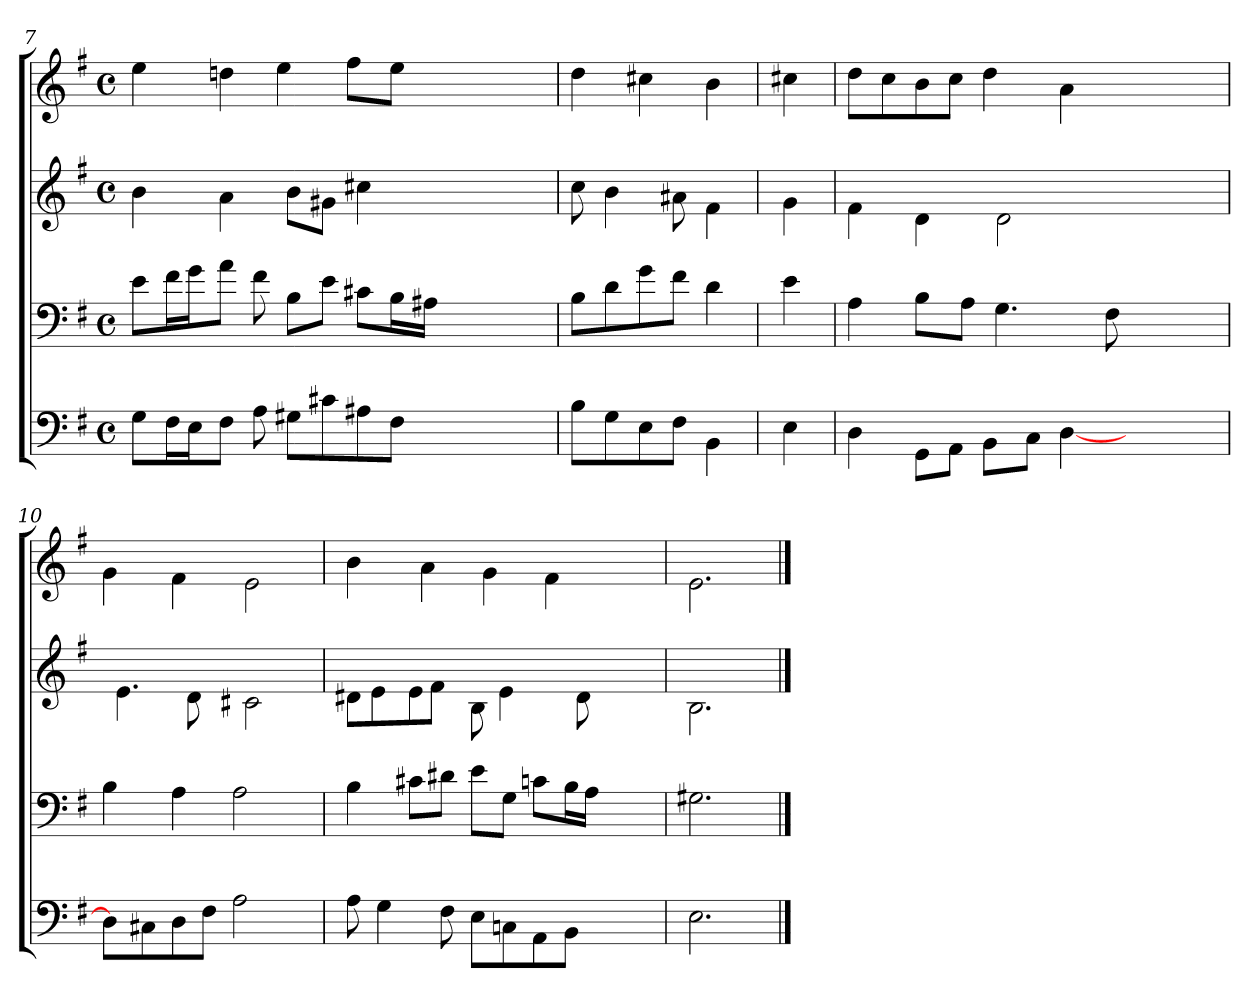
**kern	**text	**kern	**text	**kern	**text	**kern	**text
*part4	*part4	*part3	*part3	*part2	*part2	*part1	*part1
*staff4	*staff4	*staff3	*staff3	*staff2	*staff2	*staff1	*staff1
*clefF4	*	*clefF4	*	*clefG2	*	*clefG2	*
*k[f#]	*	*k[f#]	*	*k[f#]	*	*k[f#]	*
*G:	*	*G:	*	*G:	*	*e:	*
*M4/4	*	*M4/4	*	*M4/4	*	*M4/4	*
*met(c)	*	*met(c)	*	*met(c)	*	*met(c)	*
=7	=7	=7	=7	=7	=7	=7	=7
*^	*	*	*	*	*	*	*
*	*	*	*^	*	*	*	*	*
*	*	*	*	*	*	*^	*	*	*
*	*	*	*	*	*	*	*	*	*^	*
8GJyy	8G\L	.	8eJyy	8e\L	.	8byy	4b\	.	8eeyy	4ee\	.
16F#JLyy	16F#\L	.	16f#JLyy	16f#\L	.	16f#yy	.	4	16eeyy	.	.
16EJJyy	16E\J	.	16gJJyy	16g\J	.	16f#yy	.	3	16eeyy	.	.
8F#Jyy	8F#\J	.	8aJyy	8a\J	.	8ayy	4a\	.	8ryy	4ddn\	.
8Ayy	8A\	.	8f#yy	8f#\	.	8ayy	.	3	8ddyy	.	=4
8G#Jyy	8G#X\L	.	8BJyy	8B\L	.	8bJyy	8b\L	.	8ddyy	4ee\	.
8c#Jyy	8c#X\	.	8eJyy	8e\J	.	8g#Jyy	8g#X\J	.	8ryy	.	.
8A#Jyy	8A#X\	.	8c#Jyy	8c#X\L	.	8cc#yy	4cc#X\	.	8eeyy	8ff#\L	.
16F#Jyy	8F#\J	.	16BJLyy	16B\L	.	16Byy	.	9	8eeyy	8ee\J	.
16F#yy	.	.	16A#JJyy	16A#X\JJ	.	16Byy	.	10	.	.	.
16ryy	4ryy	.	4ryy	4ryy	.	4ryy	4ryy	.	8ff#Jyy	4ryy	↗4
4ryy	.	.	.	.	.	.	.	.	.	.	.
.	.	.	.	.	.	.	.	.	16eeyy	.	.
.	.	.	.	.	.	.	.	.	16eeJyy	.	3
.	16ryy	.	16ryy	16ryy	.	16ryy	16ryy	.	16ryy	16ryy	.
=8	=8	=8	=8	=8	=8	=8	=8	=8	=8	=8	=8
8BJyy	8B\L	.	8BJyy	8B\L	.	8ccyy	8cc\	.	8ddyy	4dd\	.
8GJyy	8G\	.	8dJyy	8d\	.	8byy	4b\	.	8ddyy	.	3
8EJyy	8E\	.	8gJyy	8g\	.	8byy	.	3	8cc#yy	4cc#X\	.
8F#Jyy	8F#\J	.	8f#Jyy	8f#\J	.	8a#yy	8a#X\	.	8cc#yy	.	3
4BByy	4BB\	.	4dyy	4d\	.	4f#yy	4f#\	.	4byy	4b\	.
=8a	=8a	=8a	=8a	=8a	=8a	=8a	=8a	=8a	=8a	=8a	=8a
4Eyy	4E\	.	4eyy	4e\	.	4gyy	4g\	.	4cc#yy	4cc#X\	.
=9	=9	=9	=9	=9	=9	=9	=9	=9	=9	=9	=9
8Dyy	4D\	.	8Ayy	4A\	.	8f#yy	4f#\	.	8ddJyy	8dd\L	.
8Dyy	.	7	8Ayy	.	.	8f#yy	.	.	8ccJyy	8cc\	.
8GGJyy	8GG\L	.	8ryy	8B\L	.	8ryy	4d\	.	8bJyy	8b\	.
8AAJyy	8AA\J	.	8BJyy	8A\J	.	8dyy	.	<3	8ccJyy	8cc\J	.
8BBJyy	8BB\L	.	8AJyy	4.G\	.	8dyy	2d\	.	8ddyy	4dd\	.
8CJyy	8C\J	.	8Gyy	.	<6	8dyy	.	5	8ddyy	.	.
[8Dyy	[4D\	.	8Gyy	.	5	8dyy	.	.	8ayy	4a\	.
8Dyy	.	.	8Gyy	8F#\	.	8Gyy	.	.	8ryy	.	.
8ryy	4ryy	.	8F#yy	4ryy	3	4ryy	4.ryy	.	8ayy	8ryy	5
4ryy	.	.	4ryy	.	.	.	.	.	8ryy	4ryy	.
.	8ryy	.	.	8ryy	.	8F#yy	.	6	8ryy	.	.
=10	=10	=10	=10	=10	=10	=10	=10	=10	=10	=10	=10
8DJyy]	8D\L]	.	8Byy	4B\	.	8eyy	4.e\	.	8gyy	4g\	.
8C#Jyy	8C#X\	.	8Byy	.	7	8eyy	.	.	8gyy	.	.
8DJyy	8D\	.	8Ayy	4A\	.	8ryy	.	.	8ryy	4f#\	.
8F#Jyy	8F#\J	.	8Ayy	.	3	8Ayy	8d\	.	8f#yy	.	2
2Ayy	2A\	.	2Ayy	2A\	.	8dyy	2c#X\	.	8f#yy	2e\	.
.	.	.	.	.	.	[4.c#yy	.	3	[4.eyy	.	=3
=11	=11	=11	=11	=11	=11	=11	=11	=11	=11	=11	=11
8Ayy	8A\	.	8Byy	4B\	.	8d#Jyy	8d#X\L	.	8byy	4b\	.
8Gyy	4G\	.	8Byy	.	3	8c#yy]	8e\	.	8eyy]	.	.
8Gyy	.	9	8c#Jyy	8c#X\L	.	8eJyy	8e\	.	8byy	4a\	.
8F#yy	8F#\	.	8d#Jyy	8d#X\J	.	8eJyy	8f#\J	.	8ayy	.	4
8EJyy	8E\L	.	8eJyy	8e\L	.	8f#Jyy	8B\	.	8ayy	4g\	.
8CJyy	8Cn\	.	8GJyy	8G\J	.	8Byy	4e\	.	8gyy	.	↘6
8AAJyy	8AA\	.	8cJyy	8cn\L	.	8eyy	.	>6	8gyy	4f#\	.
16BByy	8BB\J	.	16BJLyy	16B\L	.	8eyy	8d#\	.	8f#yy	.	2
16BBJyy	.	5	16AJJyy	16A\JJ	.	.	.	.	.	.	.
16ryy	8ryy	.	8.ryy	8.ryy	.	16d#yy	16ryy	=3	16d#yy	8.ryy	.
8ryy	.	.	.	.	.	16d#yy	8ryy	4	16d#yy	.	3
.	16ryy	.	.	.	.	16ryy	.	.	16ryy	.	.
=12	=12	=12	=12	=12	=12	=12	=12	=12	=12	=12	=12
2.Eyy	2.E\	.	2.G#yy	2.G#X\	.	2.Byy	2.B\	.	2.eyy	2.e\	.
*v	*v	*	*	*	*	*v	*v	*	*v	*v	*
*	*	*v	*v	*	*	*	*	*
==	==	==	==	==	==	==	==
*-	*-	*-	*-	*-	*-	*-	*-
